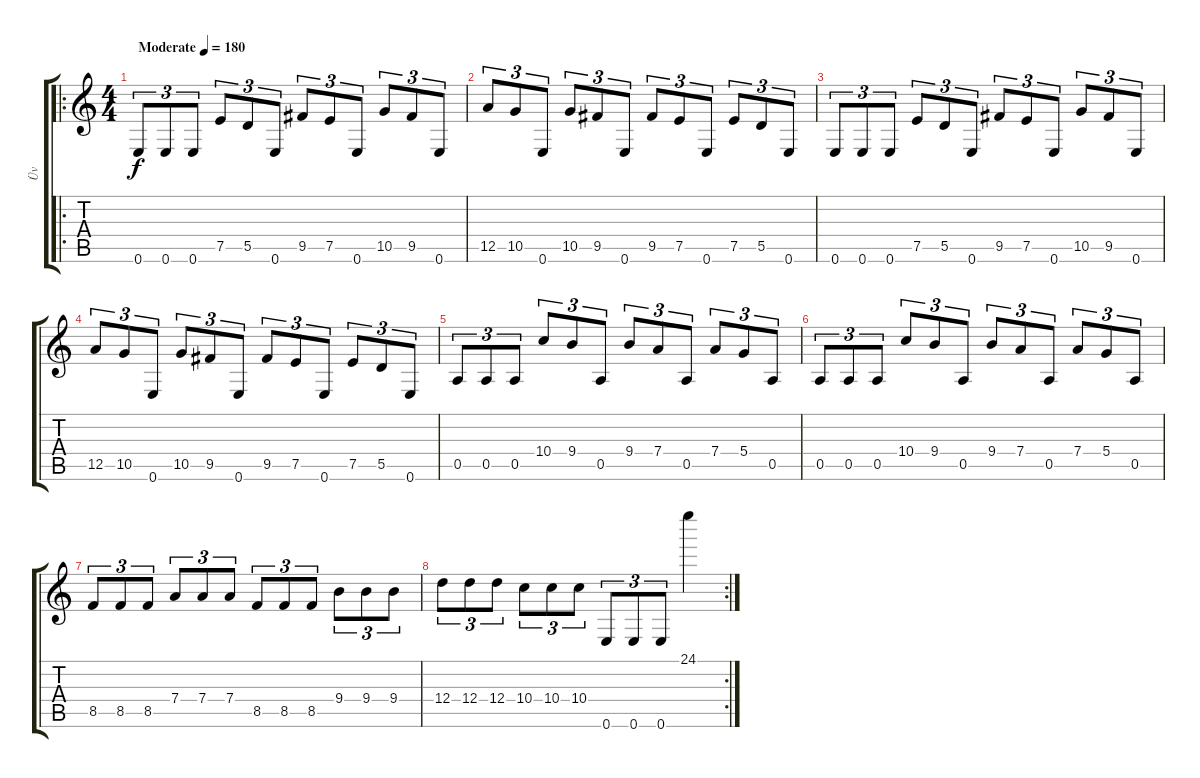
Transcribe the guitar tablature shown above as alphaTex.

\track ("Üv" "Üv") {instrument distortionguitar}
\staff {score tabs}
\tuning (E4 B3 G3 D3 A2 E2) {hide}
\ro
\ts (4 4)
\section ("" "")
\tempo (180 "Moderate")
\clef g2
\ks c
0.6.8{tu (3 2) dy f instrument distortionguitar} 0.6.8{tu (3 2)} 0.6.8{tu (3 2)} 7.5.8{tu (3 2)} 5.5.8{tu (3 2)} 0.6.8{tu (3 2)} 9.5.8{tu (3 2)} 7.5.8{tu (3 2)} 0.6.8{tu (3 2)} 10.5.8{tu (3 2)} 9.5.8{tu (3 2)} 0.6.8{tu (3 2)} |
12.5.8{tu (3 2)} 10.5.8{tu (3 2)} 0.6.8{tu (3 2)} 10.5.8{tu (3 2)} 9.5.8{tu (3 2)} 0.6.8{tu (3 2)} 9.5.8{tu (3 2)} 7.5.8{tu (3 2)} 0.6.8{tu (3 2)} 7.5.8{tu (3 2)} 5.5.8{tu (3 2)} 0.6.8{tu (3 2)} |
0.6.8{tu (3 2)} 0.6.8{tu (3 2)} 0.6.8{tu (3 2)} 7.5.8{tu (3 2)} 5.5.8{tu (3 2)} 0.6.8{tu (3 2)} 9.5.8{tu (3 2)} 7.5.8{tu (3 2)} 0.6.8{tu (3 2)} 10.5.8{tu (3 2)} 9.5.8{tu (3 2)} 0.6.8{tu (3 2)} |
12.5.8{tu (3 2)} 10.5.8{tu (3 2)} 0.6.8{tu (3 2)} 10.5.8{tu (3 2)} 9.5.8{tu (3 2)} 0.6.8{tu (3 2)} 9.5.8{tu (3 2)} 7.5.8{tu (3 2)} 0.6.8{tu (3 2)} 7.5.8{tu (3 2)} 5.5.8{tu (3 2)} 0.6.8{tu (3 2)} |
0.5.8{tu (3 2)} 0.5.8{tu (3 2)} 0.5.8{tu (3 2)} 10.4.8{tu (3 2)} 9.4.8{tu (3 2)} 0.5.8{tu (3 2)} 9.4.8{tu (3 2)} 7.4.8{tu (3 2)} 0.5.8{tu (3 2)} 7.4.8{tu (3 2)} 5.4.8{tu (3 2)} 0.5.8{tu (3 2)} |
0.5.8{tu (3 2)} 0.5.8{tu (3 2)} 0.5.8{tu (3 2)} 10.4.8{tu (3 2)} 9.4.8{tu (3 2)} 0.5.8{tu (3 2)} 9.4.8{tu (3 2)} 7.4.8{tu (3 2)} 0.5.8{tu (3 2)} 7.4.8{tu (3 2)} 5.4.8{tu (3 2)} 0.5.8{tu (3 2)} |
8.5.8{tu (3 2)} 8.5.8{tu (3 2)} 8.5.8{tu (3 2)} 7.4.8{tu (3 2)} 7.4.8{tu (3 2)} 7.4.8{tu (3 2)} 8.5.8{tu (3 2)} 8.5.8{tu (3 2)} 8.5.8{tu (3 2)} 9.4.8{tu (3 2)} 9.4.8{tu (3 2)} 9.4.8{tu (3 2)} |
\rc 2
12.4.8{tu (3 2)} 12.4.8{tu (3 2)} 12.4.8{tu (3 2)} 10.4.8{tu (3 2)} 10.4.8{tu (3 2)} 10.4.8{tu (3 2)} 0.6.8{tu (3 2)} 0.6.8{tu (3 2)} 0.6.8{tu (3 2)} 24.1.4
